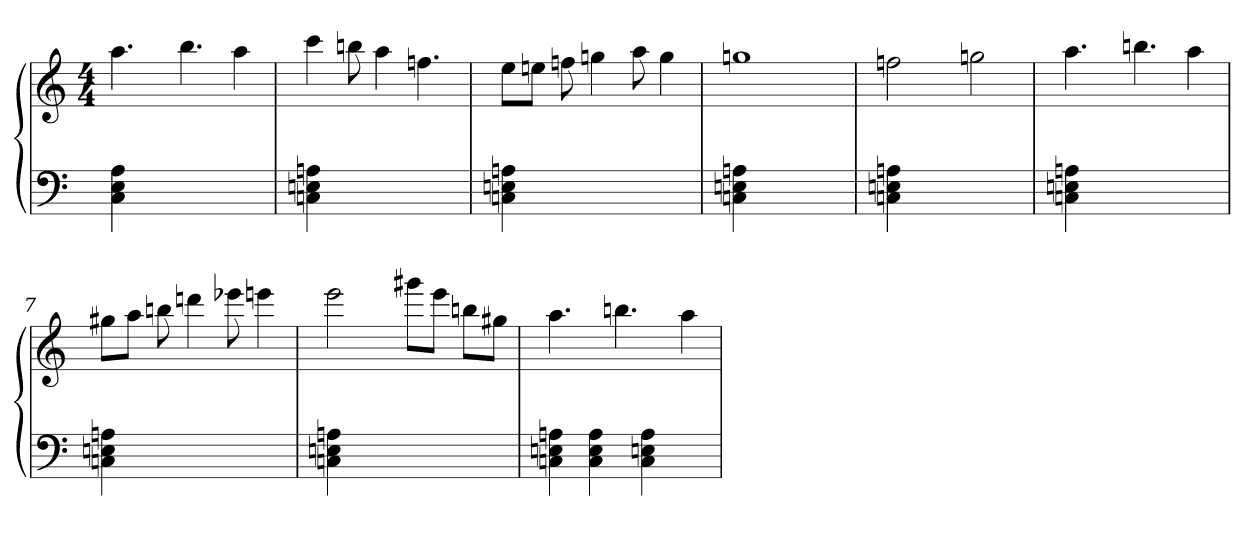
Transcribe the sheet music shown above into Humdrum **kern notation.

**kern	**kern
*part2	*part1
*staff2	*staff1
*	*M4/4
=1	=1
4A 4C 4E	4.aa
2.ryy	.
.	4.bb
.	4aa
=2	=2
4An 4Cn 4En	4ccc
2.ryy	8bbn
.	4aa
.	4.ffn
=3	=3
4An 4Cn 4En	8eeL
.	8eenJ
2.ryy	8ffn
.	4ggn
.	8aa
.	4gg
=4	=4
4An 4Cn 4En	1ggn
2.ryy	.
=5	=5
4An 4Cn 4En	2ffn
2.ryy	.
.	2ggn
=6	=6
4An 4Cn 4En	4.aa
2.ryy	.
.	4.bbn
.	4aa
=7	=7
4An 4Cn 4En	8gg#XL
.	8aaJ
2.ryy	8bbn
.	4dddn
.	8eee-X
.	4eeen
=8	=8
4An 4Cn 4En	2eee
2.ryy	.
.	8ggg#XL
.	8eeeJ
.	8bbnL
.	8gg#XJ
=9	=9
4An 4Cn 4En	4.aa
4A 4C 4E	.
.	4.bbn
4A 4C 4En	.
4ryy	4aa
=	=
*-	*-
